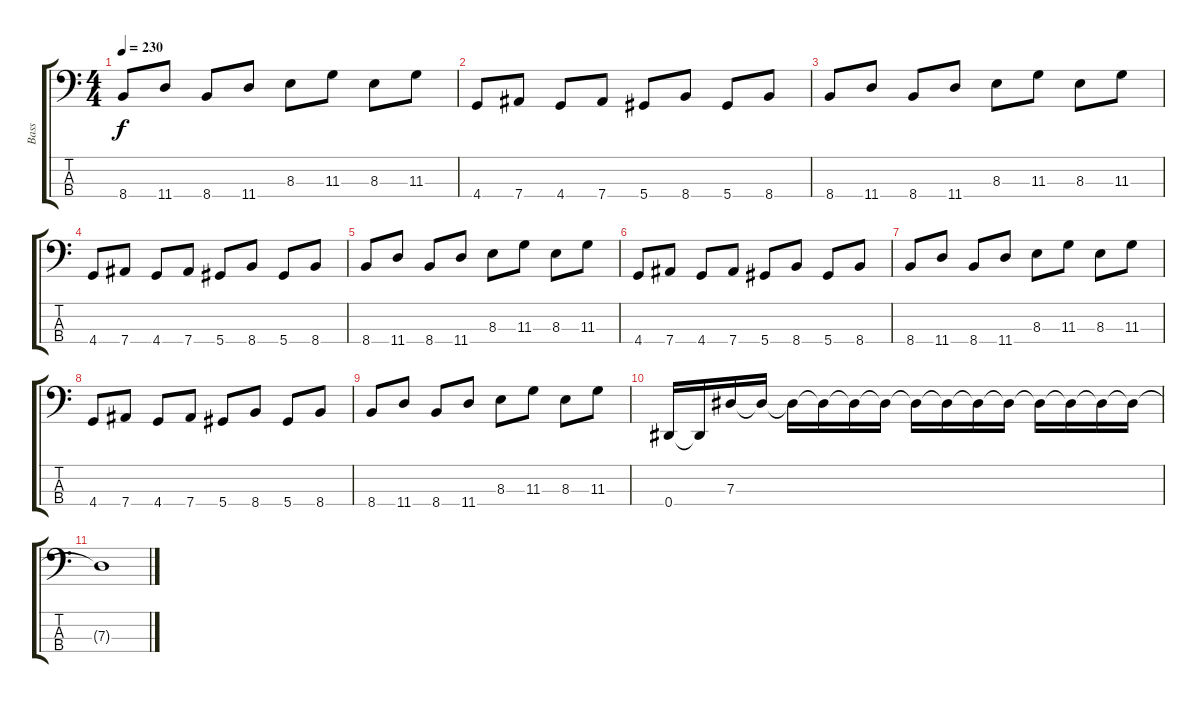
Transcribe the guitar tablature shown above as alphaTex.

\track ("Bass" "Bass") {instrument electricbassfinger}
\staff {score tabs}
\tuning (Gb2 Db2 Ab1 Eb1) {hide}
\ts (4 4)
\tempo 230
\clef f4
\ks c
8.4.8{dy f} 11.4.8 8.4.8 11.4.8 8.3.8 11.3.8 8.3.8 11.3.8 |
4.4.8 7.4.8 4.4.8 7.4.8 5.4.8 8.4.8 5.4.8 8.4.8 |
8.4.8 11.4.8 8.4.8 11.4.8 8.3.8 11.3.8 8.3.8 11.3.8 |
4.4.8 7.4.8 4.4.8 7.4.8 5.4.8 8.4.8 5.4.8 8.4.8 |
8.4.8 11.4.8 8.4.8 11.4.8 8.3.8 11.3.8 8.3.8 11.3.8 |
4.4.8 7.4.8 4.4.8 7.4.8 5.4.8 8.4.8 5.4.8 8.4.8 |
8.4.8 11.4.8 8.4.8 11.4.8 8.3.8 11.3.8 8.3.8 11.3.8 |
4.4.8 7.4.8 4.4.8 7.4.8 5.4.8 8.4.8 5.4.8 8.4.8 |
8.4.8 11.4.8 8.4.8 11.4.8 8.3.8 11.3.8 8.3.8 11.3.8 |
0.4.16 0.4{t}.16 7.3.16 7.3{t}.16 7.3{t}.16 7.3{t}.16 7.3{t}.16 7.3{t}.16 7.3{t}.16 7.3{t}.16 7.3{t}.16 7.3{t}.16 7.3{t}.16 7.3{t}.16 7.3{t}.16 7.3{t}.16 |
7.3{t}.1
